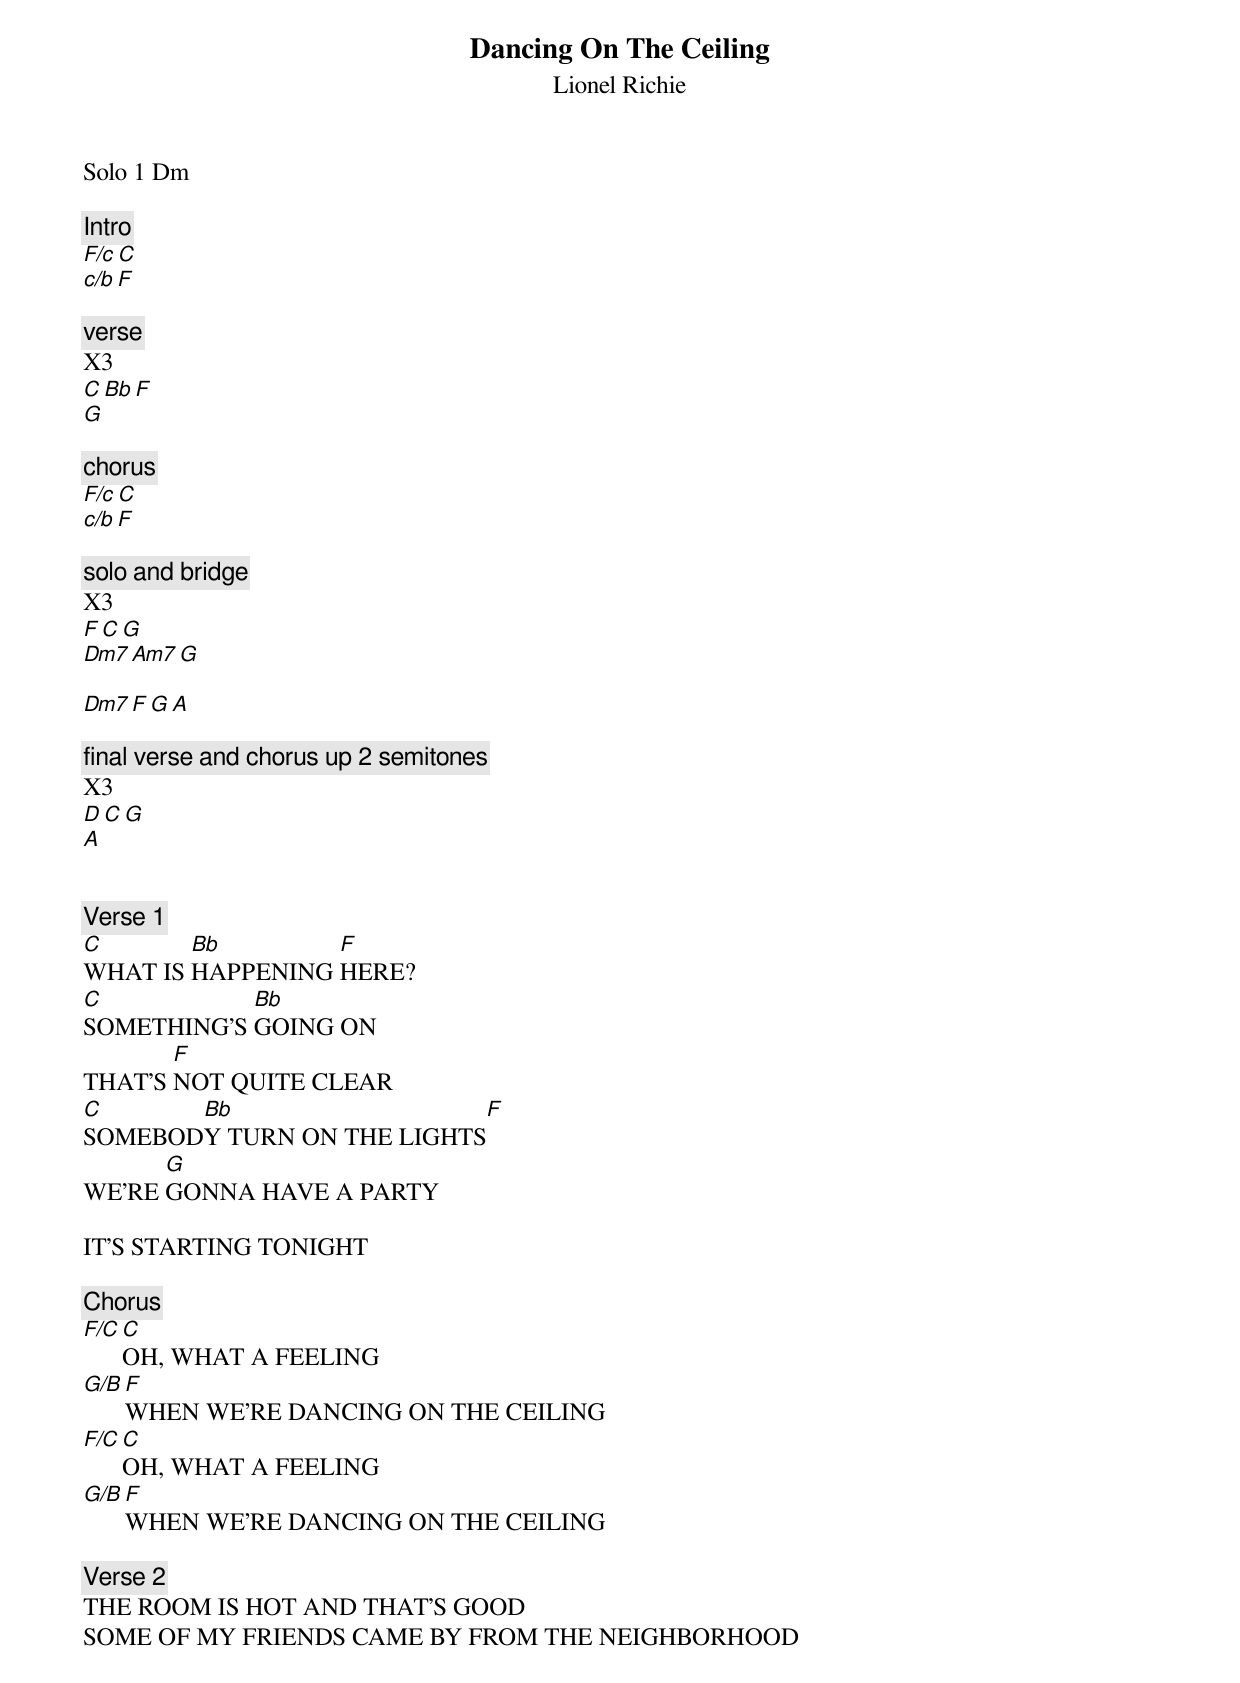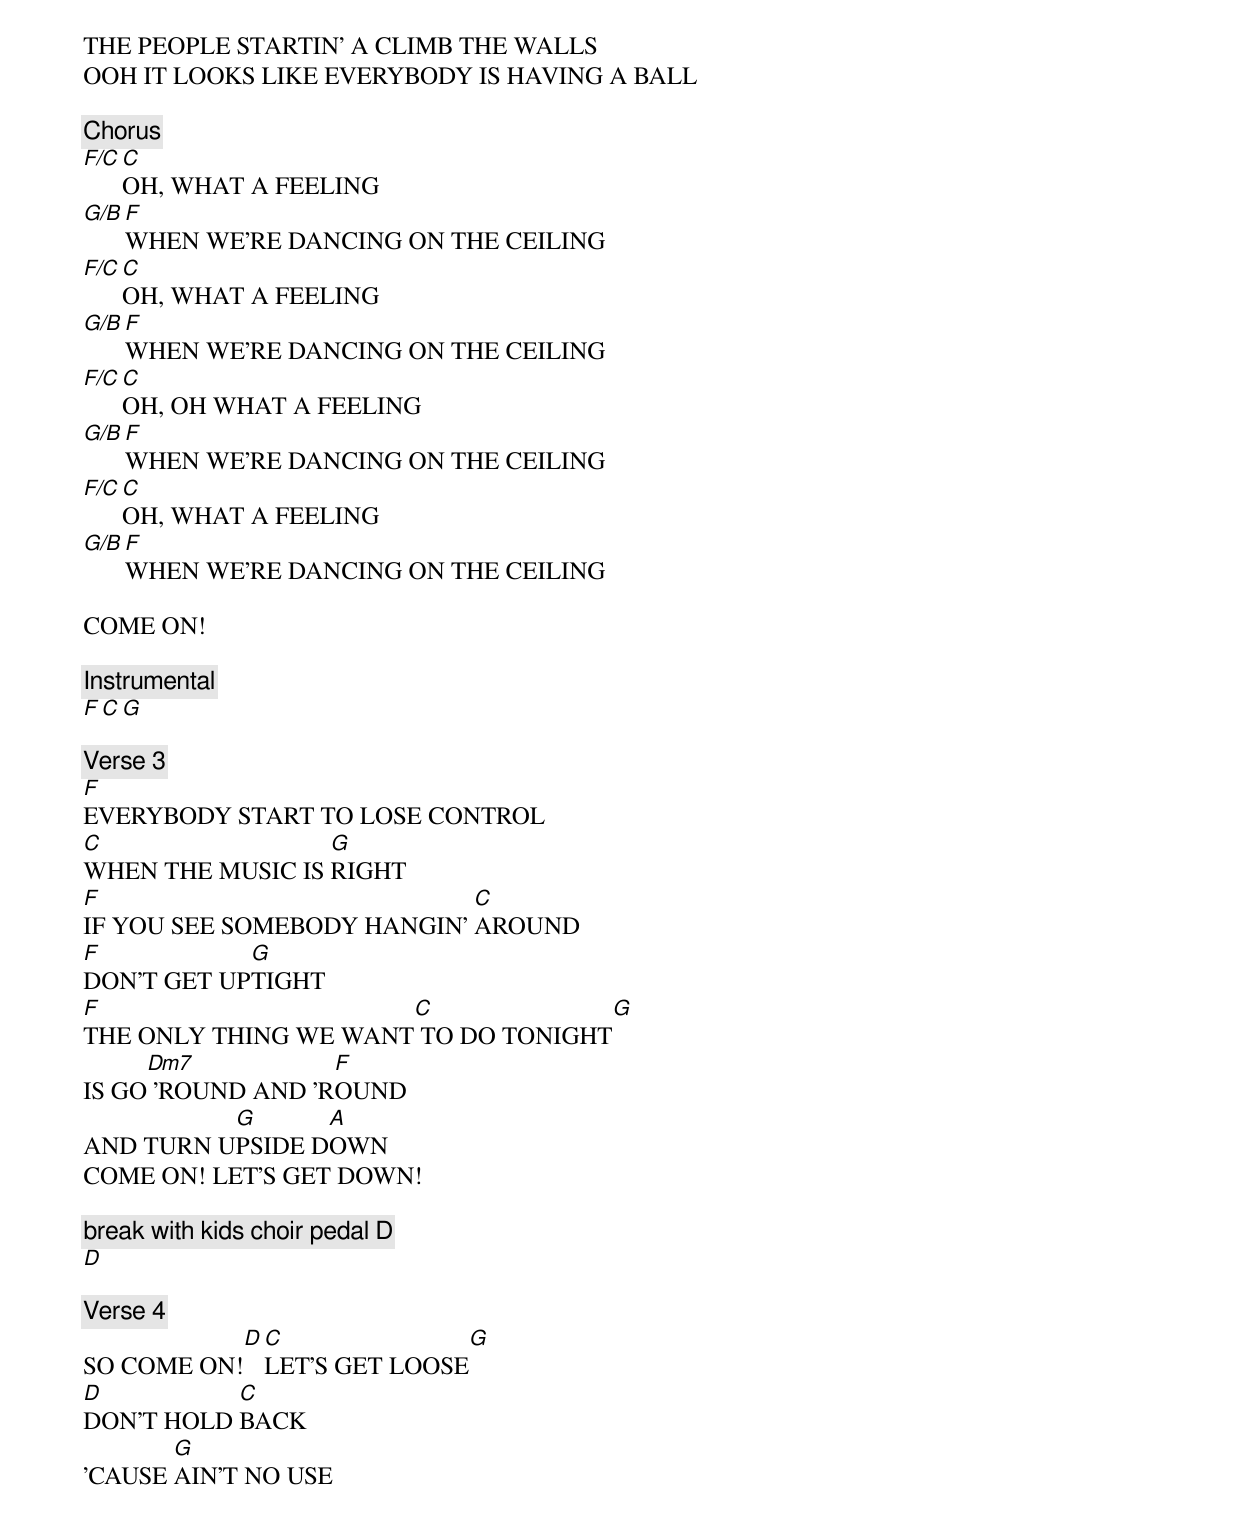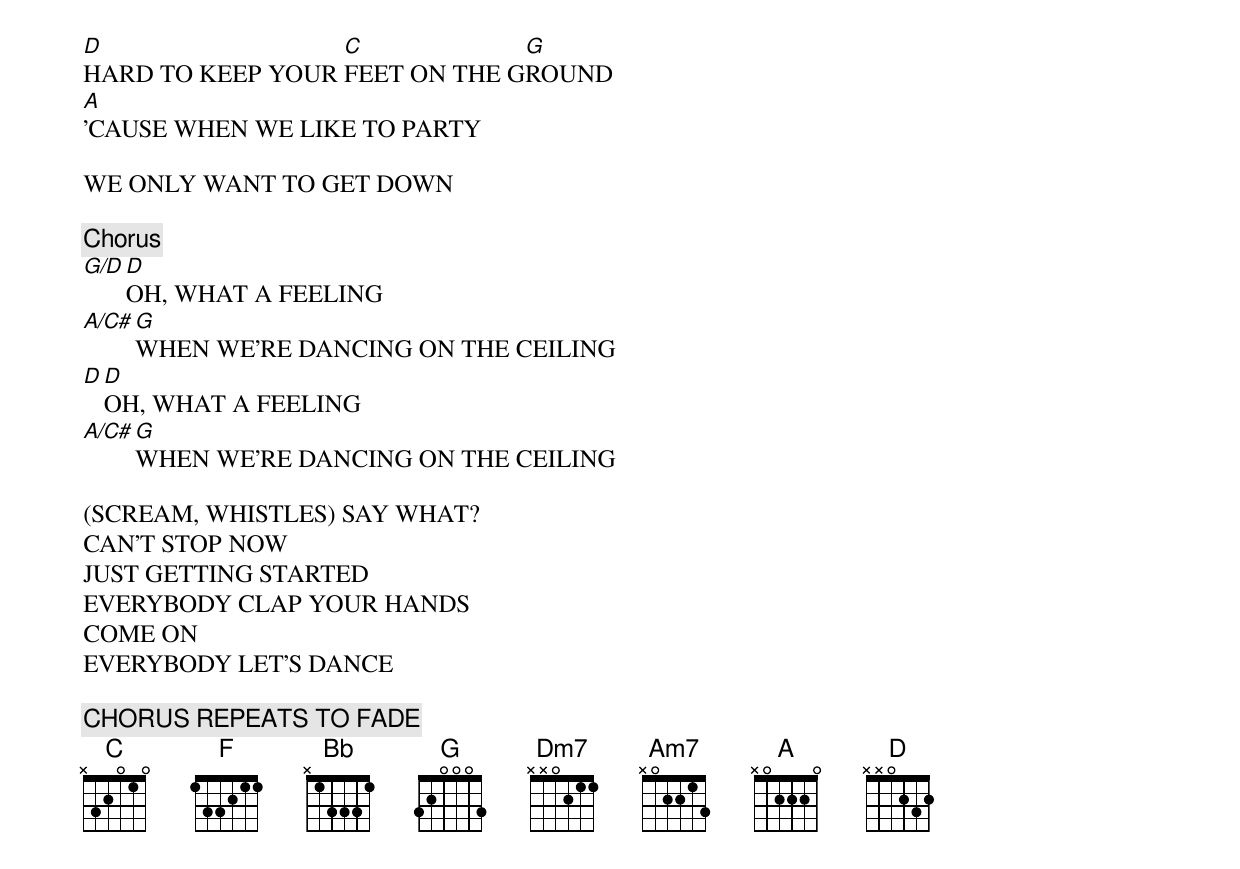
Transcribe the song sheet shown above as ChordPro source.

{t: Dancing On The Ceiling}
{st: Lionel Richie}

Solo 1 Dm

{c: Intro}
[F/c][C]
[c/b][F]

{c: verse}
X3
[C][Bb][F]
[G]

{c:chorus}
[F/c][C]
[c/b][F]

{c: solo and bridge}
X3
[F][C][G]
[Dm7][Am7][G]

[Dm7][F][G][A]

{c:final verse and chorus up 2 semitones}
X3
[D][C][G]
[A]


{c: Verse 1}
[C]WHAT IS [Bb]HAPPENING [F]HERE?
[C]SOMETHING'S [Bb]GOING ON
THAT'S [F]NOT QUITE CLEAR
[C]SOMEBOD[Bb]Y TURN ON THE LIGHTS[F]
WE'RE [G]GONNA HAVE A PARTY

IT'S STARTING TONIGHT

{c: Chorus}
[F/C][C]OH, WHAT A FEELING
[G/B][F]WHEN WE'RE DANCING ON THE CEILING
[F/C][C]OH, WHAT A FEELING
[G/B][F]WHEN WE'RE DANCING ON THE CEILING

{c: Verse 2}
THE ROOM IS HOT AND THAT'S GOOD
SOME OF MY FRIENDS CAME BY FROM THE NEIGHBORHOOD
THE PEOPLE STARTIN' A CLIMB THE WALLS
OOH IT LOOKS LIKE EVERYBODY IS HAVING A BALL

{c: Chorus}
[F/C][C]OH, WHAT A FEELING
[G/B][F]WHEN WE'RE DANCING ON THE CEILING
[F/C][C]OH, WHAT A FEELING
[G/B][F]WHEN WE'RE DANCING ON THE CEILING
[F/C][C]OH, OH WHAT A FEELING
[G/B][F]WHEN WE'RE DANCING ON THE CEILING
[F/C][C]OH, WHAT A FEELING
[G/B][F]WHEN WE'RE DANCING ON THE CEILING

COME ON!

{c: Instrumental}
[F][C][G]

{c: Verse 3}
[F]EVERYBODY START TO LOSE CONTROL
[C]WHEN THE MUSIC IS [G]RIGHT
[F]IF YOU SEE SOMEBODY HANGIN' [C]AROUND
[F]DON'T GET UP[G]TIGHT
[F]THE ONLY THING WE WANT[C] TO DO TONIGHT[G]
IS GO[Dm7] 'ROUND AND 'R[F]OUND
AND TURN U[G]PSIDE D[A]OWN
COME ON! LET'S GET DOWN!

{c:break with kids choir pedal D}
[D]

{c: Verse 4}
SO COME ON![D][C]LET'S GET LOOSE[G]
[D]DON'T HOLD [C]BACK
'CAUSE [G]AIN'T NO USE
[D]HARD TO KEEP YOUR [C]FEET ON THE G[G]ROUND
[A]'CAUSE WHEN WE LIKE TO PARTY

WE ONLY WANT TO GET DOWN

{c: Chorus}
[G/D][D]OH, WHAT A FEELING
[A/C#][G]WHEN WE'RE DANCING ON THE CEILING
[D][D]OH, WHAT A FEELING
[A/C#][G]WHEN WE'RE DANCING ON THE CEILING

(SCREAM, WHISTLES) SAY WHAT?
CAN'T STOP NOW
JUST GETTING STARTED
EVERYBODY CLAP YOUR HANDS
COME ON
EVERYBODY LET'S DANCE

{c: CHORUS REPEATS TO FADE}
